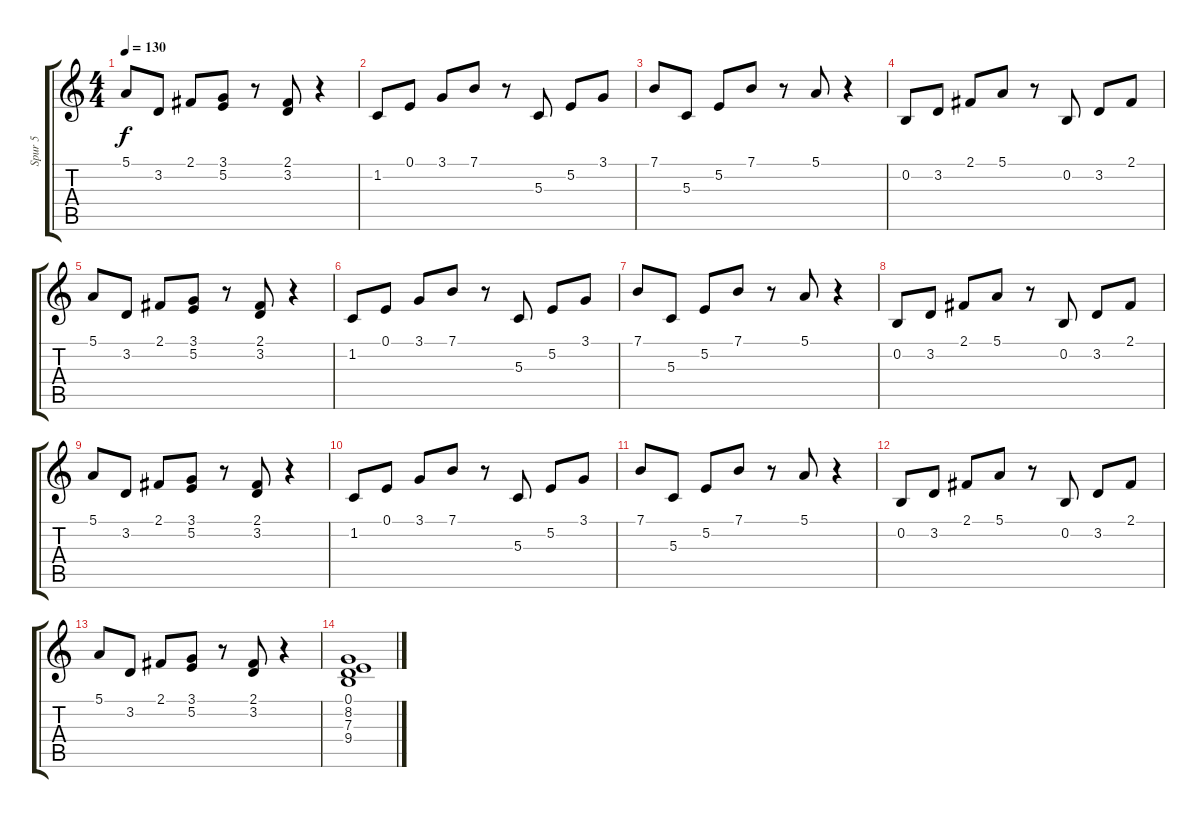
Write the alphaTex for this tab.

\track ("Spur 5" "Spur 5") {instrument orchestralharp}
\staff {score tabs}
\tuning (E4 B3 G3 D3 A2 E2) {hide}
\ts (4 4)
\tempo 130
\clef g2
\ks c
5.1.8{dy f} 3.2.8 2.1.8 (3.1 5.2).8 r.8 (2.1 3.2).8 r.4 |
1.2.8 0.1.8 3.1.8 7.1.8 r.8 5.3.8 5.2.8 3.1.8 |
7.1.8 5.3.8 5.2.8 7.1.8 r.8 5.1.8 r.4 |
0.2.8 3.2.8 2.1.8 5.1.8 r.8 0.2.8 3.2.8 2.1.8 |
5.1.8 3.2.8 2.1.8 (3.1 5.2).8 r.8 (2.1 3.2).8 r.4 |
1.2.8 0.1.8 3.1.8 7.1.8 r.8 5.3.8 5.2.8 3.1.8 |
7.1.8 5.3.8 5.2.8 7.1.8 r.8 5.1.8 r.4 |
0.2.8 3.2.8 2.1.8 5.1.8 r.8 0.2.8 3.2.8 2.1.8 |
5.1.8 3.2.8 2.1.8 (3.1 5.2).8 r.8 (2.1 3.2).8 r.4 |
1.2.8 0.1.8 3.1.8 7.1.8 r.8 5.3.8 5.2.8 3.1.8 |
7.1.8 5.3.8 5.2.8 7.1.8 r.8 5.1.8 r.4 |
0.2.8 3.2.8 2.1.8 5.1.8 r.8 0.2.8 3.2.8 2.1.8 |
5.1.8 3.2.8 2.1.8 (3.1 5.2).8 r.8 (2.1 3.2).8 r.4 |
(0.1 8.2 7.3 9.4).1
